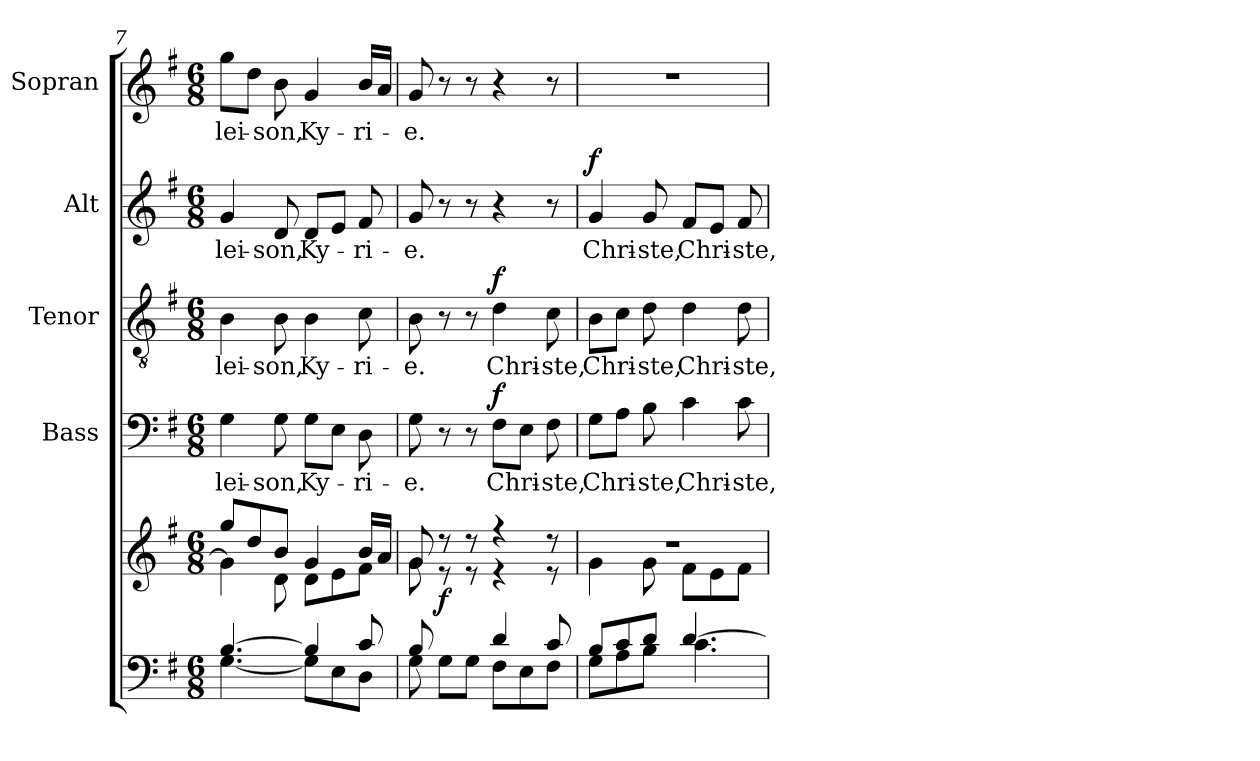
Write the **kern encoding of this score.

**kern	**kern	**dynam	**kern	**text	**dynam	**kern	**text	**dynam	**kern	**text	**dynam	**kern	**text
*part5	*part5	*part5	*part4	*part4	*part4	*part3	*part3	*part3	*part2	*part2	*part2	*part1	*part1
*staff6	*staff5	*staff5/6	*staff4	*staff4	*staff4	*staff3	*staff3	*staff3	*staff2	*staff2	*staff2	*staff1	*staff1
*	*	*	*I"Bass	*	*	*I"Tenor	*	*	*I"Alt	*	*	*I"Sopran	*
*	*	*	*I'B.	*	*	*I'T.	*	*	*I'A.	*	*	*I'S.	*
!!LO:LB:g=z
*clefF4	*clefG2	*	*clefF4	*	*	*clefGv2	*	*	*clefG2	*	*	*clefG2	*
*k[f#]	*k[f#]	*	*k[f#]	*	*	*k[f#]	*	*	*k[f#]	*	*	*k[f#]	*
*G:	*G:	*	*G:	*	*	*G:	*	*	*G:	*	*	*G:	*
*M6/8	*M6/8	*	*M6/8	*	*	*M6/8	*	*	*M6/8	*	*	*M6/8	*
=7	=7	=7	=7	=7	=7	=7	=7	=7	=7	=7	=7	=7	=7
*^	*^	*	*	*	*	*	*	*	*	*	*	*	*
!	!	!	!	!	!	!LO:LY:b	!	!	!LO:LY:b	!	!	!LO:LY:b	!	!	!LO:LY:b
[>4.B/	[<4.G\	8gg/L	4g\]	.	4G\	-lei-	.	4B\	-lei-	.	4g/	-lei-	.	8gg\L	-lei-
.	.	8dd/	.	.	.	.	.	.	.	.	.	.	.	8dd\J	.
!	!	!	!	!	!	!LO:LY:b	!	!	!LO:LY:b	!	!	!LO:LY:b	!	!	!LO:LY:b
.	.	8b/J	8d\	.	8G\	-son,	.	8B\	-son,	.	8d/	-son,	.	8b\	-son,
!	!	!	!	!	!	!LO:LY:b	!	!	!LO:LY:b	!	!	!LO:LY:b	!	!	!LO:LY:b
4B/]	8G\L]	4g/	8d\L	.	8G\L	Ky-	.	4B\	Ky-	.	8d/L	Ky-	.	4g/	Ky-
.	8E\	.	8e\	.	8E\J	.	.	.	.	.	8e/J	.	.	.	.
!	!	!	!	!	!	!LO:LY:b	!	!	!LO:LY:b	!	!	!LO:LY:b	!	!	!LO:LY:b
8c/	8D\J	16b/LL	8f#\J	.	8D\	-ri-	.	8c\	-ri-	.	8f#/	-ri-	.	16b/LL	-ri-
.	.	16a/JJ	.	.	.	.	.	.	.	.	.	.	.	16a/JJ	.
=8	=8	=8	=8	=8	=8	=8	=8	=8	=8	=8	=8	=8	=8	=8	=8
!	!	!	!	!	!	!LO:LY:b	!	!	!LO:LY:b	!	!	!LO:LY:b	!	!	!LO:LY:b
8B/	8G\	8g/	8g\	.	8G\	-e.	.	8B\	-e.	.	8g/	-e.	.	8g/	-e.
!	!	!	!	!LO:DY:b	!	!	!	!	!	!	!	!	!	!	!
4ryy	8G\L	8r	8r	f	8r	.	.	8r	.	.	8r	.	.	8r	.
.	8G\J	8r	8r	.	8r	.	.	8r	.	.	8r	.	.	8r	.
!	!	!	!	!	!	!LO:LY:b	!LO:DY:a	!	!LO:LY:b	!LO:DY:a	!	!	!	!	!
4d/	8F#\L	4r	4r	.	8F#\L	Chri-	f	4d\	Chri-	f	4r	.	.	4r	.
.	8E\	.	.	.	8E\J	.	.	.	.	.	.	.	.	.	.
!	!	!	!	!	!	!LO:LY:b	!	!	!LO:LY:b	!	!	!	!	!	!
8c/	8F#\J	8r	8r	.	8F#\	-ste,	.	8c\	-ste,	.	8r	.	.	8r	.
=9	=9	=9	=9	=9	=9	=9	=9	=9	=9	=9	=9	=9	=9	=9	=9
!	!	!LO:N:vis=1	!	!	!	!LO:LY:b	!	!	!LO:LY:b	!	!	!LO:LY:b	!LO:DY:a	!	!
8B/L	8G\L	2.r	4g\	.	8G\L	Chri-	.	8B\L	Chri-	.	4g/	Chri-	f	2.r	.
8c/	8A\	.	.	.	8A\J	.	.	8c\J	.	.	.	.	.	.	.
!	!	!	!	!	!	!LO:LY:b	!	!	!LO:LY:b	!	!	!LO:LY:b	!	!	!
8d/J	8B\J	.	8g\	.	8B\	-ste,	.	8d\	-ste,	.	8g/	-ste,	.	.	.
!	!	!	!	!	!	!LO:LY:b	!	!	!LO:LY:b	!	!	!LO:LY:b	!	!	!
[>4.d/	4.c\	.	8f#\L	.	4c\	Chri-	.	4d\	Chri-	.	8f#/L	Chri-	.	.	.
.	.	.	8e\	.	.	.	.	.	.	.	8e/J	.	.	.	.
!	!	!	!	!	!	!LO:LY:b	!	!	!LO:LY:b	!	!	!LO:LY:b	!	!	!
.	.	.	8f#\J	.	8c\	-ste,	.	8d\	-ste,	.	8f#/	-ste,	.	.	.
*v	*v	*	*	*	*	*	*	*	*	*	*	*	*	*	*
*	*v	*v	*	*	*	*	*	*	*	*	*	*	*	*
=	=	=	=	=	=	=	=	=	=	=	=	=	=
*-	*-	*-	*-	*-	*-	*-	*-	*-	*-	*-	*-	*-	*-
